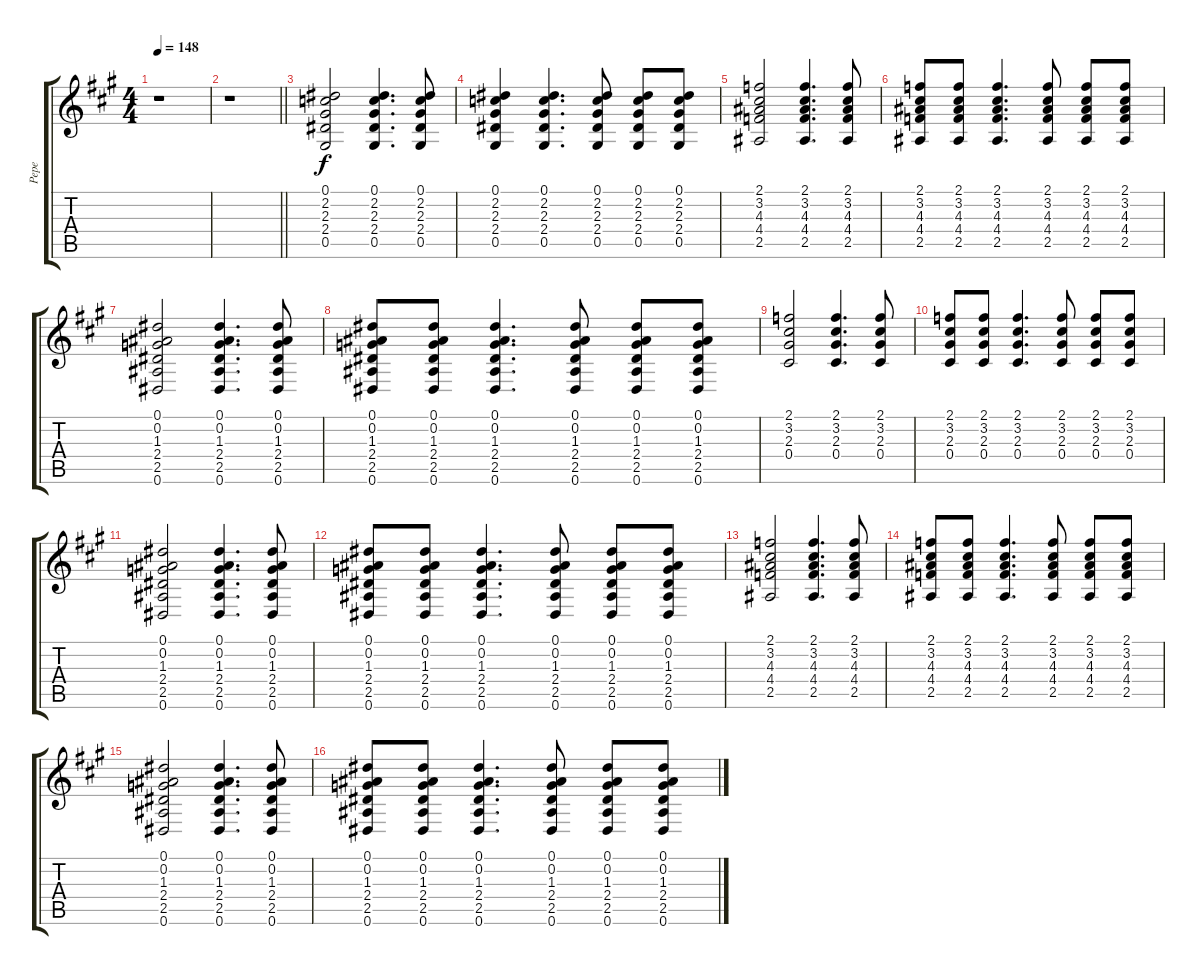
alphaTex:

\track ("Pepe" "Pepe") {instrument distortionguitar}
\staff {score tabs}
\tuning (Eb4 Bb3 Gb3 Db3 Ab2 Eb2) {hide}
\ts (4 4)
\tempo 148
\clef g2
\ks a
r.1{dy f} |
\barLineRight lightlight
r.1 |
(0.1 2.2 2.3 2.4 0.5).2{volume 12} (0.1 2.2 2.3 2.4 0.5).4{d} (0.1 2.2 2.3 2.4 0.5).8 |
(0.1 2.2 2.3 2.4 0.5).4 (0.1 2.2 2.3 2.4 0.5).4{d} (0.1 2.2 2.3 2.4 0.5).8 (0.1 2.2 2.3 2.4 0.5).8 (0.1 2.2 2.3 2.4 0.5).8 |
(2.1 3.2 4.3 4.4 2.5).2 (2.1 3.2 4.3 4.4 2.5).4{d} (2.1 3.2 4.3 4.4 2.5).8 |
(2.1 3.2 4.3 4.4 2.5).8 (2.1 3.2 4.3 4.4 2.5).8 (2.1 3.2 4.3 4.4 2.5).4{d} (2.1 3.2 4.3 4.4 2.5).8 (2.1 3.2 4.3 4.4 2.5).8 (2.1 3.2 4.3 4.4 2.5).8 |
(0.1 0.2 1.3 2.4 2.5 0.6).2 (0.1 0.2 1.3 2.4 2.5 0.6).4{d} (0.1 0.2 1.3 2.4 2.5 0.6).8 |
(0.1 0.2 1.3 2.4 2.5 0.6).8 (0.1 0.2 1.3 2.4 2.5 0.6).8 (0.1 0.2 1.3 2.4 2.5 0.6).4{d} (0.1 0.2 1.3 2.4 2.5 0.6).8 (0.1 0.2 1.3 2.4 2.5 0.6).8 (0.1 0.2 1.3 2.4 2.5 0.6).8 |
(2.1 3.2 2.3 0.4).2 (2.1 3.2 2.3 0.4).4{d} (2.1 3.2 2.3 0.4).8 |
(2.1 3.2 2.3 0.4).8 (2.1 3.2 2.3 0.4).8 (2.1 3.2 2.3 0.4).4{d} (2.1 3.2 2.3 0.4).8 (2.1 3.2 2.3 0.4).8 (2.1 3.2 2.3 0.4).8 |
(0.1 0.2 1.3 2.4 2.5 0.6).2 (0.1 0.2 1.3 2.4 2.5 0.6).4{d} (0.1 0.2 1.3 2.4 2.5 0.6).8 |
(0.1 0.2 1.3 2.4 2.5 0.6).8 (0.1 0.2 1.3 2.4 2.5 0.6).8 (0.1 0.2 1.3 2.4 2.5 0.6).4{d} (0.1 0.2 1.3 2.4 2.5 0.6).8 (0.1 0.2 1.3 2.4 2.5 0.6).8 (0.1 0.2 1.3 2.4 2.5 0.6).8 |
(2.1 3.2 4.3 4.4 2.5).2 (2.1 3.2 4.3 4.4 2.5).4{d} (2.1 3.2 4.3 4.4 2.5).8 |
(2.1 3.2 4.3 4.4 2.5).8 (2.1 3.2 4.3 4.4 2.5).8 (2.1 3.2 4.3 4.4 2.5).4{d} (2.1 3.2 4.3 4.4 2.5).8 (2.1 3.2 4.3 4.4 2.5).8 (2.1 3.2 4.3 4.4 2.5).8 |
(0.1 0.2 1.3 2.4 2.5 0.6).2 (0.1 0.2 1.3 2.4 2.5 0.6).4{d} (0.1 0.2 1.3 2.4 2.5 0.6).8 |
(0.1 0.2 1.3 2.4 2.5 0.6).8 (0.1 0.2 1.3 2.4 2.5 0.6).8 (0.1 0.2 1.3 2.4 2.5 0.6).4{d} (0.1 0.2 1.3 2.4 2.5 0.6).8 (0.1 0.2 1.3 2.4 2.5 0.6).8 (0.1 0.2 1.3 2.4 2.5 0.6).8
